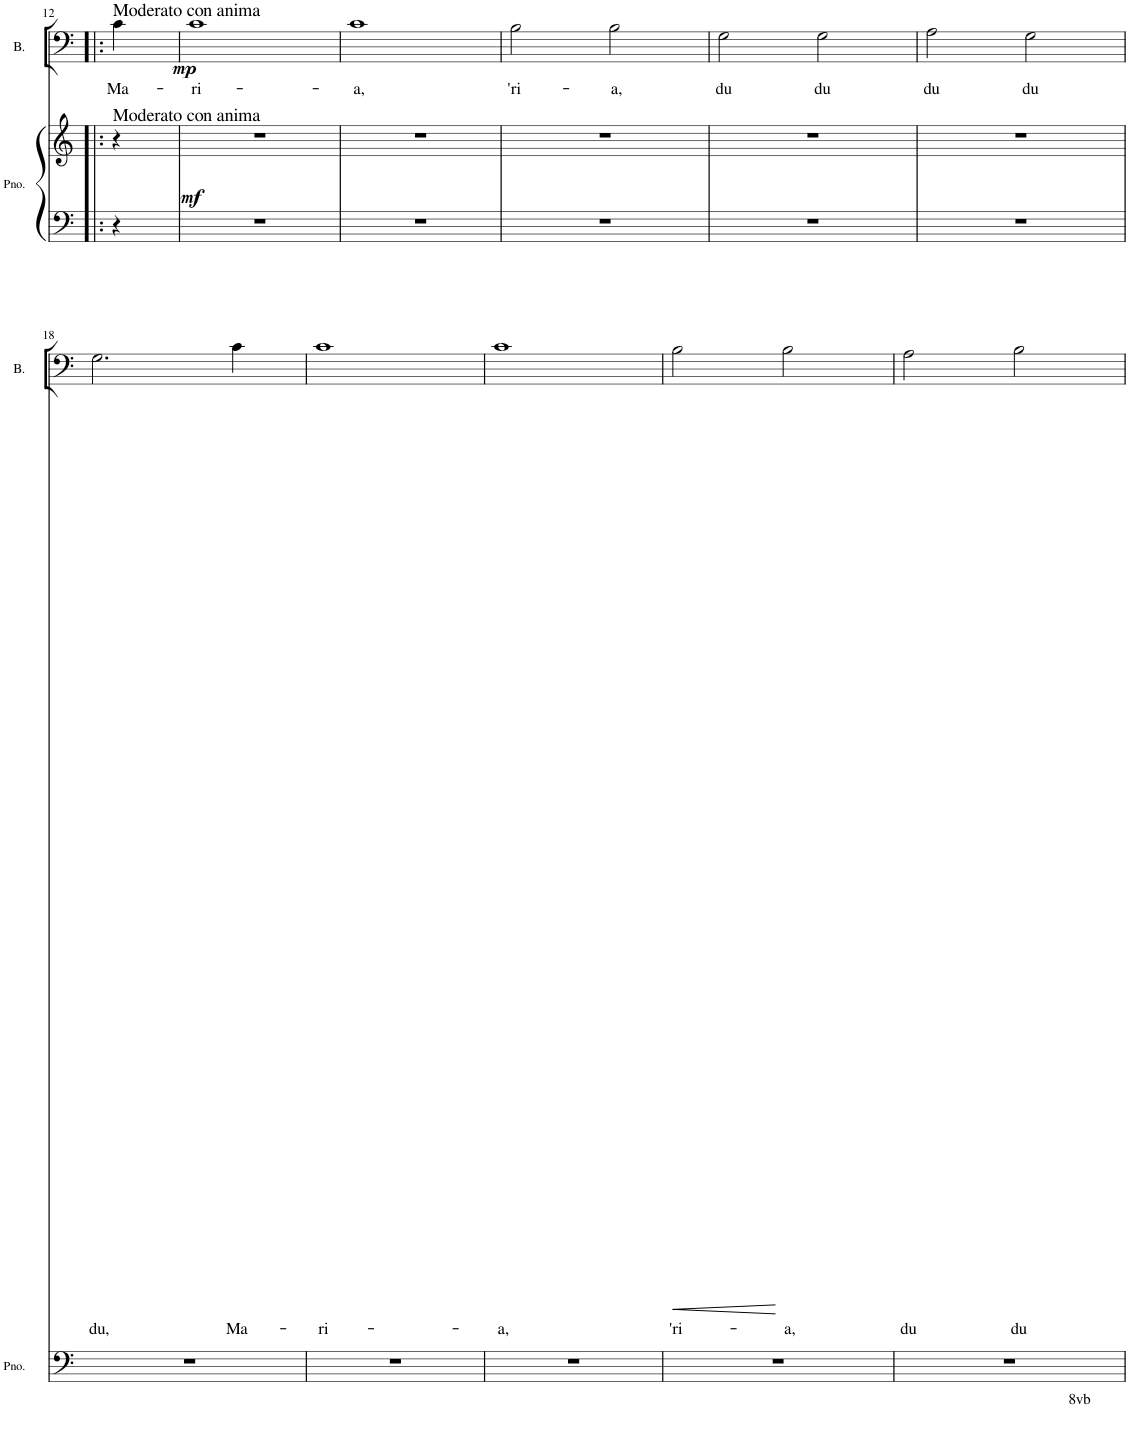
**kern	**text	**dynam
*part1	*part1	*part1
*staff1	*staff1	*staff1
*I"Bass	*	*
*I'B.	*	*
!!LO:PB:g=z
*clefF4	*	*
*k[]	*	*
*M4/4	*	*
*met(c)	*	*
=12!|:	=12!|:	=12!|:
!LO:TX:a:t=Moderato con anima	!	!
!	!LO:LY:b	!LO:DY:b
4c\	Ma-	mp
=13	=13	=13
!	!LO:LY:b	!
1c	-ri-	.
=14	=14	=14
!	!LO:LY:b	!
1c	-a,	.
=15	=15	=15
!	!LO:LY:b	!
2B\	'ri-	.
!	!LO:LY:b	!
2B\	-a,	.
=16	=16	=16
!	!LO:LY:b	!
2G\	du	.
!	!LO:LY:b	!
2G\	du	.
=17	=17	=17
!	!LO:LY:b	!
2A\	du	.
!	!LO:LY:b	!
2G\	du	.
!!LO:LB:g=z
=18	=18	=18
!	!LO:LY:b	!
2.G\	du,	.
!	!LO:LY:b	!
4c\	Ma-	.
=19	=19	=19
!	!LO:LY:b	!
1c	-ri-	.
=20	=20	=20
!	!LO:LY:b	!
1c	-a,	.
=21	=21	=21
!	!LO:LY:b	!LO:HP:b
2B\	'ri-	<
!	!LO:LY:b	!
2B\	-a,	[
=22	=22	=22
!	!LO:LY:b	!
2A\	du	.
!	!LO:LY:b	!
2B\	du	.
=	=	=
*-	*-	*-
